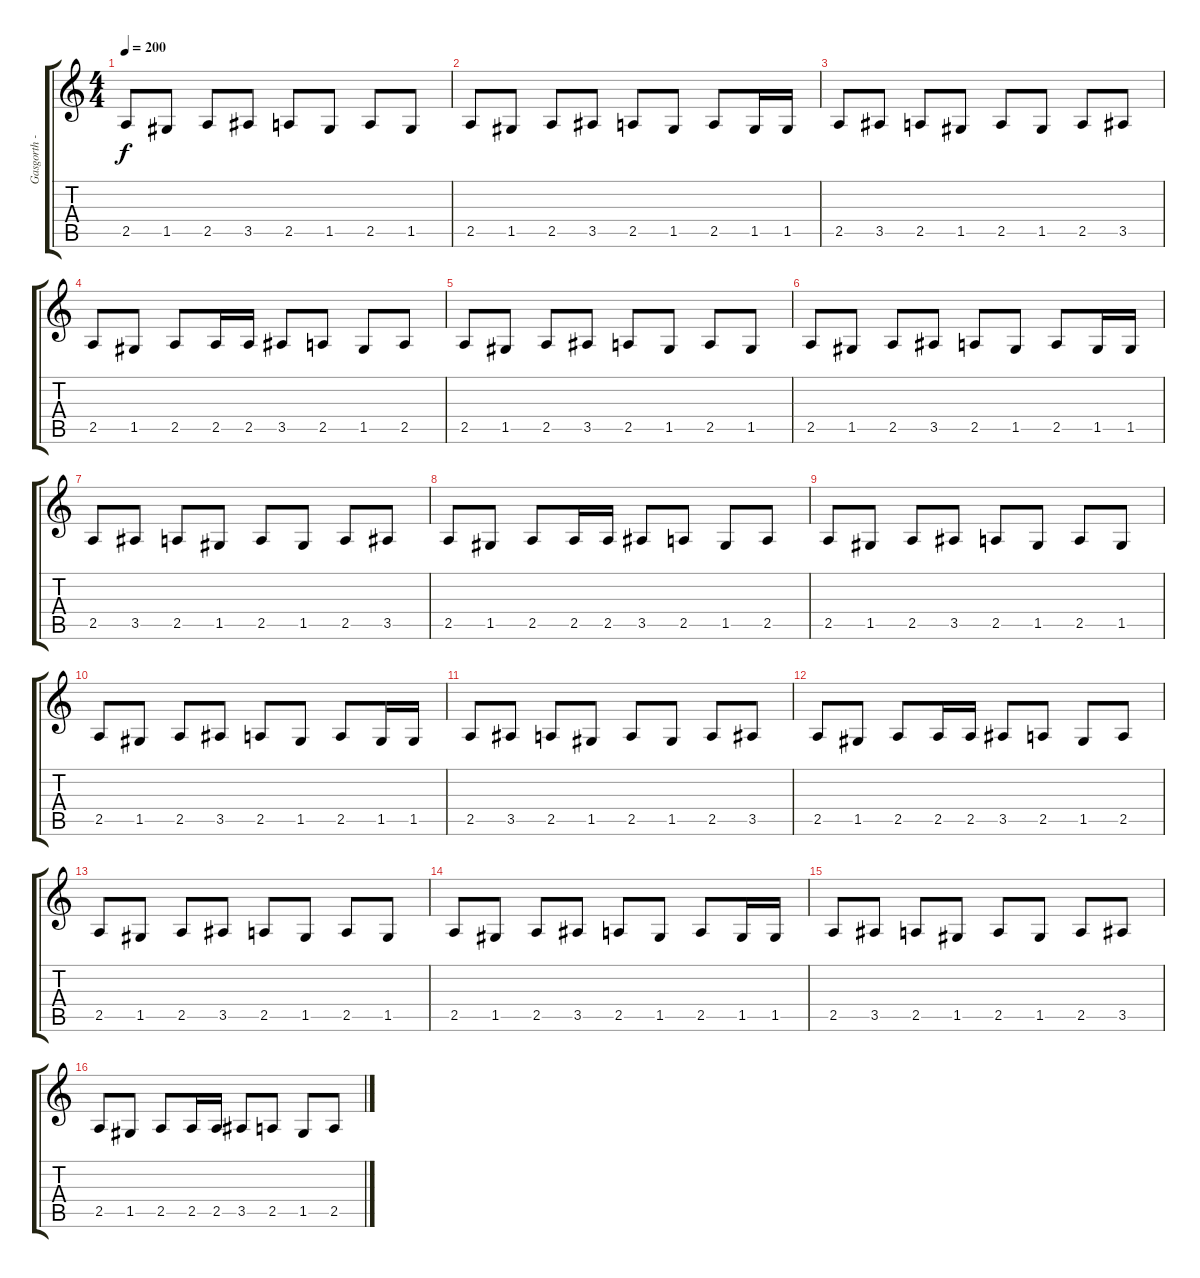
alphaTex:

\track ("Gasgorth - Aris " "Gasgorth -") {instrument distortionguitar}
\staff {score tabs}
\tuning (D4 A3 F3 C3 G2 D2) {hide}
\ts (4 4)
\tempo 200
\clef g2
\ks c
2.5.8{dy f} 1.5.8 2.5.8 3.5.8 2.5.8 1.5.8 2.5.8 1.5.8 |
2.5.8 1.5.8 2.5.8 3.5.8 2.5.8 1.5.8 2.5.8 1.5.16 1.5.16 |
2.5.8 3.5.8 2.5.8 1.5.8 2.5.8 1.5.8 2.5.8 3.5.8 |
2.5.8 1.5.8 2.5.8 2.5.16 2.5.16 3.5.8 2.5.8 1.5.8 2.5.8 |
2.5.8 1.5.8 2.5.8 3.5.8 2.5.8 1.5.8 2.5.8 1.5.8 |
2.5.8 1.5.8 2.5.8 3.5.8 2.5.8 1.5.8 2.5.8 1.5.16 1.5.16 |
2.5.8 3.5.8 2.5.8 1.5.8 2.5.8 1.5.8 2.5.8 3.5.8 |
2.5.8 1.5.8 2.5.8 2.5.16 2.5.16 3.5.8 2.5.8 1.5.8 2.5.8 |
2.5.8 1.5.8 2.5.8 3.5.8 2.5.8 1.5.8 2.5.8 1.5.8 |
2.5.8 1.5.8 2.5.8 3.5.8 2.5.8 1.5.8 2.5.8 1.5.16 1.5.16 |
2.5.8 3.5.8 2.5.8 1.5.8 2.5.8 1.5.8 2.5.8 3.5.8 |
2.5.8 1.5.8 2.5.8 2.5.16 2.5.16 3.5.8 2.5.8 1.5.8 2.5.8 |
2.5.8 1.5.8 2.5.8 3.5.8 2.5.8 1.5.8 2.5.8 1.5.8 |
2.5.8 1.5.8 2.5.8 3.5.8 2.5.8 1.5.8 2.5.8 1.5.16 1.5.16 |
2.5.8 3.5.8 2.5.8 1.5.8 2.5.8 1.5.8 2.5.8 3.5.8 |
2.5.8 1.5.8 2.5.8 2.5.16 2.5.16 3.5.8 2.5.8 1.5.8 2.5.8
